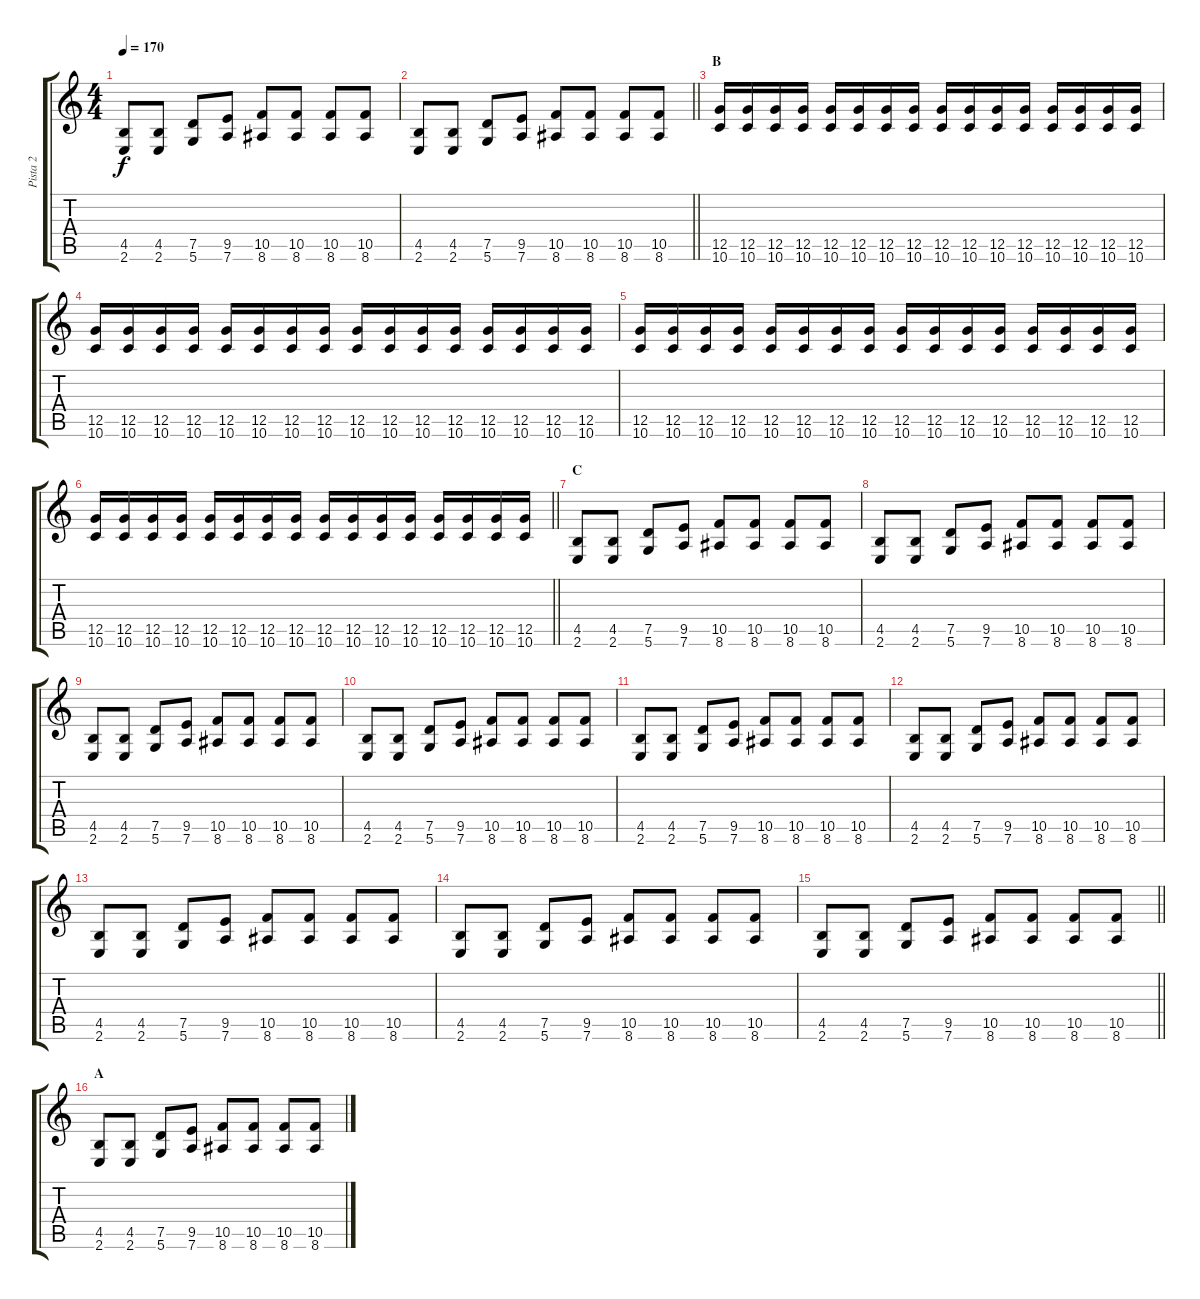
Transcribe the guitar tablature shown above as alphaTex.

\track ("Pista 2" "Pista 2") {instrument overdrivenguitar}
\staff {score tabs}
\tuning (D4 A3 F3 C3 G2 D2) {hide}
\ts (4 4)
\tempo 170
\clef g2
\ks c
(4.5 2.6).8{dy f} (4.5 2.6).8 (7.5 5.6).8 (9.5 7.6).8 (10.5 8.6).8 (10.5 8.6).8 (10.5 8.6).8 (10.5 8.6).8 |
\barLineRight lightlight
(4.5 2.6).8 (4.5 2.6).8 (7.5 5.6).8 (9.5 7.6).8 (10.5 8.6).8 (10.5 8.6).8 (10.5 8.6).8 (10.5 8.6).8 |
\section ("" "B")
(12.5 10.6).16 (12.5 10.6).16 (12.5 10.6).16 (12.5 10.6).16 (12.5 10.6).16 (12.5 10.6).16 (12.5 10.6).16 (12.5 10.6).16 (12.5 10.6).16 (12.5 10.6).16 (12.5 10.6).16 (12.5 10.6).16 (12.5 10.6).16 (12.5 10.6).16 (12.5 10.6).16 (12.5 10.6).16 |
(12.5 10.6).16 (12.5 10.6).16 (12.5 10.6).16 (12.5 10.6).16 (12.5 10.6).16 (12.5 10.6).16 (12.5 10.6).16 (12.5 10.6).16 (12.5 10.6).16 (12.5 10.6).16 (12.5 10.6).16 (12.5 10.6).16 (12.5 10.6).16 (12.5 10.6).16 (12.5 10.6).16 (12.5 10.6).16 |
(12.5 10.6).16 (12.5 10.6).16 (12.5 10.6).16 (12.5 10.6).16 (12.5 10.6).16 (12.5 10.6).16 (12.5 10.6).16 (12.5 10.6).16 (12.5 10.6).16 (12.5 10.6).16 (12.5 10.6).16 (12.5 10.6).16 (12.5 10.6).16 (12.5 10.6).16 (12.5 10.6).16 (12.5 10.6).16 |
\barLineRight lightlight
(12.5 10.6).16 (12.5 10.6).16 (12.5 10.6).16 (12.5 10.6).16 (12.5 10.6).16 (12.5 10.6).16 (12.5 10.6).16 (12.5 10.6).16 (12.5 10.6).16 (12.5 10.6).16 (12.5 10.6).16 (12.5 10.6).16 (12.5 10.6).16 (12.5 10.6).16 (12.5 10.6).16 (12.5 10.6).16 |
\section ("" "C")
(4.5 2.6).8 (4.5 2.6).8 (7.5 5.6).8 (9.5 7.6).8 (10.5 8.6).8 (10.5 8.6).8 (10.5 8.6).8 (10.5 8.6).8 |
(4.5 2.6).8 (4.5 2.6).8 (7.5 5.6).8 (9.5 7.6).8 (10.5 8.6).8 (10.5 8.6).8 (10.5 8.6).8 (10.5 8.6).8 |
(4.5 2.6).8 (4.5 2.6).8 (7.5 5.6).8 (9.5 7.6).8 (10.5 8.6).8 (10.5 8.6).8 (10.5 8.6).8 (10.5 8.6).8 |
(4.5 2.6).8 (4.5 2.6).8 (7.5 5.6).8 (9.5 7.6).8 (10.5 8.6).8 (10.5 8.6).8 (10.5 8.6).8 (10.5 8.6).8 |
(4.5 2.6).8 (4.5 2.6).8 (7.5 5.6).8 (9.5 7.6).8 (10.5 8.6).8 (10.5 8.6).8 (10.5 8.6).8 (10.5 8.6).8 |
(4.5 2.6).8 (4.5 2.6).8 (7.5 5.6).8 (9.5 7.6).8 (10.5 8.6).8 (10.5 8.6).8 (10.5 8.6).8 (10.5 8.6).8 |
(4.5 2.6).8 (4.5 2.6).8 (7.5 5.6).8 (9.5 7.6).8 (10.5 8.6).8 (10.5 8.6).8 (10.5 8.6).8 (10.5 8.6).8 |
(4.5 2.6).8 (4.5 2.6).8 (7.5 5.6).8 (9.5 7.6).8 (10.5 8.6).8 (10.5 8.6).8 (10.5 8.6).8 (10.5 8.6).8 |
\barLineRight lightlight
(4.5 2.6).8 (4.5 2.6).8 (7.5 5.6).8 (9.5 7.6).8 (10.5 8.6).8 (10.5 8.6).8 (10.5 8.6).8 (10.5 8.6).8 |
\section ("" "A")
(4.5 2.6).8 (4.5 2.6).8 (7.5 5.6).8 (9.5 7.6).8 (10.5 8.6).8 (10.5 8.6).8 (10.5 8.6).8 (10.5 8.6).8
